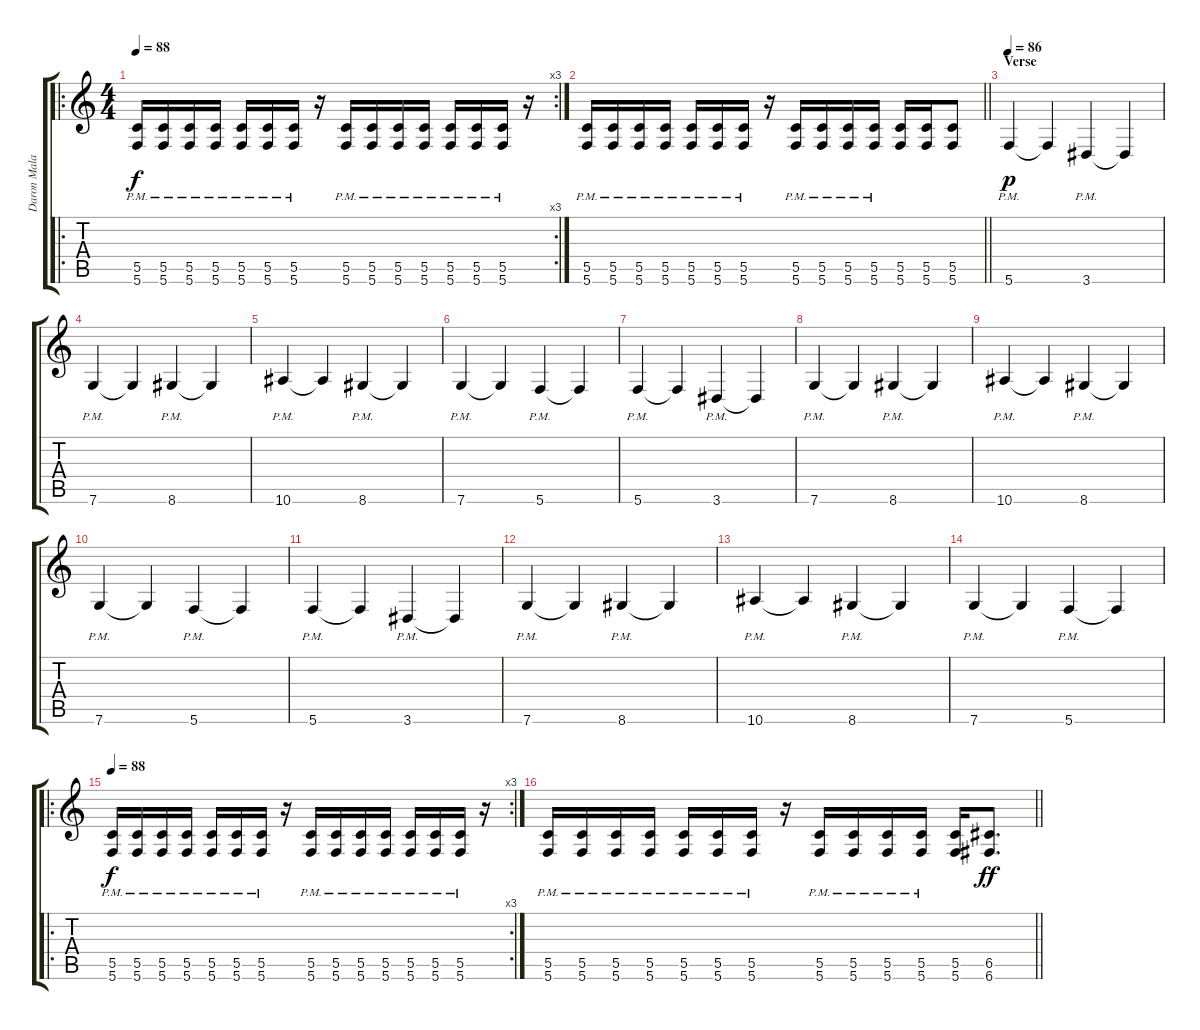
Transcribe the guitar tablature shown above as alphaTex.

\track ("Daron Malakian" "Daron Mala") {instrument distortionguitar}
\staff {score tabs}
\tuning (D4 A3 F3 C3 G2 C2) {hide}
\ro
\rc 3
\ts (4 4)
\tempo 88
\clef g2
\ks c
(5.5{pm} 5.6{pm}).16{dy f} (5.5{pm} 5.6{pm}).16 (5.5{pm} 5.6{pm}).16 (5.5{pm} 5.6{pm}).16 (5.5{pm} 5.6{pm}).16 (5.5{pm} 5.6{pm}).16 (5.5{pm} 5.6{pm}).16 r.16 (5.5{pm} 5.6{pm}).16 (5.5{pm} 5.6{pm}).16 (5.5{pm} 5.6{pm}).16 (5.5{pm} 5.6{pm}).16 (5.5{pm} 5.6{pm}).16 (5.5{pm} 5.6{pm}).16 (5.5{pm} 5.6{pm}).16 r.16 |
\barLineRight lightlight
(5.5{pm} 5.6{pm}).16 (5.5{pm} 5.6{pm}).16 (5.5{pm} 5.6{pm}).16 (5.5{pm} 5.6{pm}).16 (5.5{pm} 5.6{pm}).16 (5.5{pm} 5.6{pm}).16 (5.5{pm} 5.6{pm}).16 r.16 (5.5{pm} 5.6{pm}).16 (5.5{pm} 5.6{pm}).16 (5.5{pm} 5.6{pm}).16 (5.5{pm} 5.6{pm}).16 (5.5 5.6).16 (5.5 5.6).16 (5.5 5.6).8 |
\section ("" "Verse")
\tempo 86
5.6{pm}.4{dy p} 5.6{t}.4 3.6{pm}.4 3.6{t}.4 |
7.6{pm}.4 7.6{t}.4 8.6{pm}.4 8.6{t}.4 |
10.6{pm}.4 10.6{t}.4 8.6{pm}.4 8.6{t}.4 |
7.6{pm}.4 7.6{t}.4 5.6{pm}.4 5.6{t}.4 |
5.6{pm}.4 5.6{t}.4 3.6{pm}.4 3.6{t}.4 |
7.6{pm}.4 7.6{t}.4 8.6{pm}.4 8.6{t}.4 |
10.6{pm}.4 10.6{t}.4 8.6{pm}.4 8.6{t}.4 |
7.6{pm}.4 7.6{t}.4 5.6{pm}.4 5.6{t}.4 |
5.6{pm}.4 5.6{t}.4 3.6{pm}.4 3.6{t}.4 |
7.6{pm}.4 7.6{t}.4 8.6{pm}.4 8.6{t}.4 |
10.6{pm}.4 10.6{t}.4 8.6{pm}.4 8.6{t}.4 |
7.6{pm}.4 7.6{t}.4 5.6{pm}.4 5.6{t}.4 |
\ro
\rc 3
\tempo 88
(5.5{pm} 5.6{pm}).16{dy f} (5.5{pm} 5.6{pm}).16 (5.5{pm} 5.6{pm}).16 (5.5{pm} 5.6{pm}).16 (5.5{pm} 5.6{pm}).16 (5.5{pm} 5.6{pm}).16 (5.5{pm} 5.6{pm}).16 r.16 (5.5{pm} 5.6{pm}).16 (5.5{pm} 5.6{pm}).16 (5.5{pm} 5.6{pm}).16 (5.5{pm} 5.6{pm}).16 (5.5{pm} 5.6{pm}).16 (5.5{pm} 5.6{pm}).16 (5.5{pm} 5.6{pm}).16 r.16 |
\barLineRight lightlight
(5.5{pm} 5.6{pm}).16 (5.5{pm} 5.6{pm}).16 (5.5{pm} 5.6{pm}).16 (5.5{pm} 5.6{pm}).16 (5.5{pm} 5.6{pm}).16 (5.5{pm} 5.6{pm}).16 (5.5{pm} 5.6{pm}).16 r.16 (5.5{pm} 5.6{pm}).16 (5.5{pm} 5.6{pm}).16 (5.5{pm} 5.6{pm}).16 (5.5{pm} 5.6{pm}).16 (5.5 5.6).16 (6.5 6.6).8{d dy ff}
